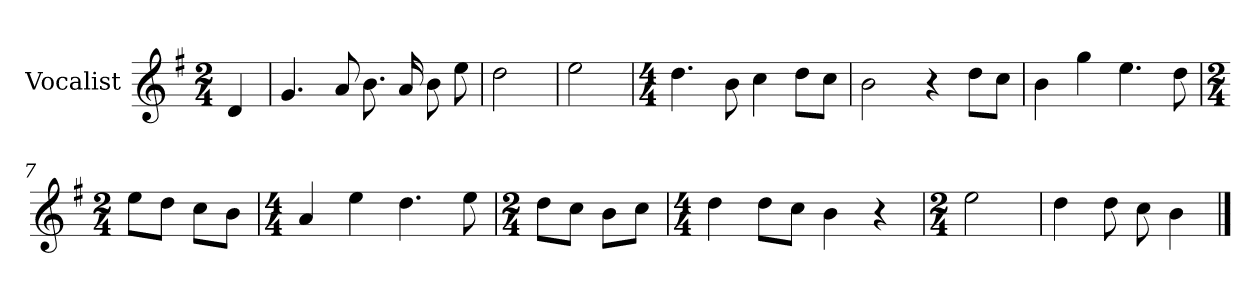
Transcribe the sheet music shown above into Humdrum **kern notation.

**kern
*part1
*staff1
*I"Vocalist
*k[f#]
*G:
*M2/4
=
4d
=1
4.g
8a
8.b
16a
8b
8ee
=2
2dd
=3
2ee
=4
*M4/4
4.dd
8b
4cc
8ddL
8ccJ
=5
2b
4r
8ddL
8ccJ
=6
4b
4gg
4.ee
8dd
=7
*M2/4
8eeL
8ddJ
8ccL
8bJ
=8
*M4/4
4a
4ee
4.dd
8ee
=9
*M2/4
8ddL
8ccJ
8bL
8ccJ
=10
*M4/4
4dd
8ddL
8ccJ
4b
4r
=11
*M2/4
2ee
=12
4dd
8dd
8cc
4b
==
*-
